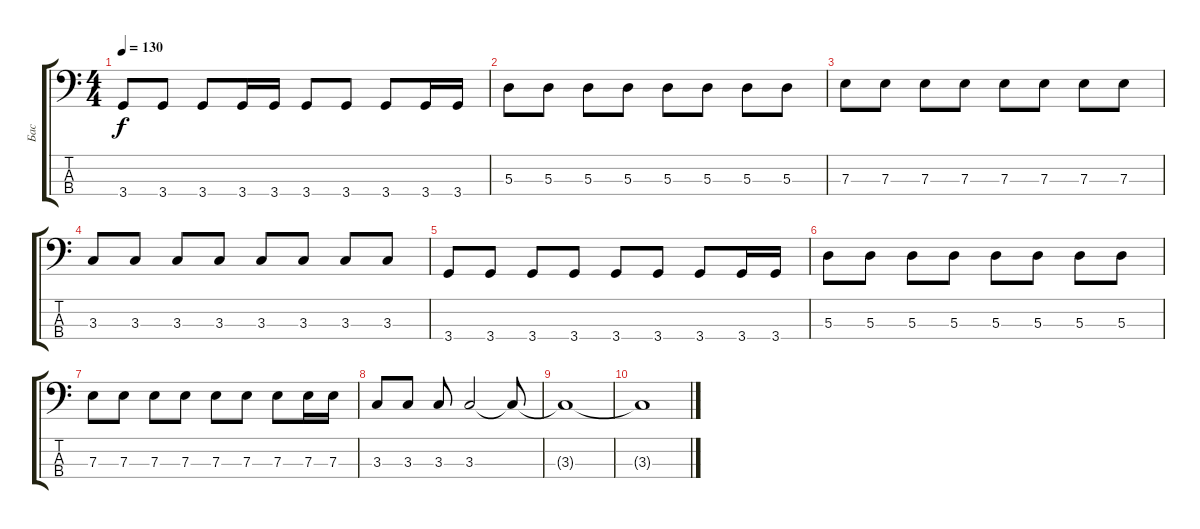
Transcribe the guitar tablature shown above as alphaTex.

\track ("Бас" "Бас") {instrument electricbassfinger}
\staff {score tabs}
\tuning (G2 D2 A1 E1) {hide}
\ts (4 4)
\tempo 130
\clef f4
\ks c
3.4.8{dy f} 3.4.8 3.4.8 3.4.16 3.4.16 3.4.8 3.4.8 3.4.8 3.4.16 3.4.16 |
5.3.8 5.3.8 5.3.8 5.3.8 5.3.8 5.3.8 5.3.8 5.3.8 |
7.3.8 7.3.8 7.3.8 7.3.8 7.3.8 7.3.8 7.3.8 7.3.8 |
3.3.8 3.3.8 3.3.8 3.3.8 3.3.8 3.3.8 3.3.8 3.3.8 |
3.4.8 3.4.8 3.4.8 3.4.8 3.4.8 3.4.8 3.4.8 3.4.16 3.4.16 |
5.3.8 5.3.8 5.3.8 5.3.8 5.3.8 5.3.8 5.3.8 5.3.8 |
7.3.8 7.3.8 7.3.8 7.3.8 7.3.8 7.3.8 7.3.8 7.3.16 7.3.16 |
3.3.8 3.3.8 3.3.8 3.3.2 3.3{t}.8 |
3.3{t}.1 |
3.3{t}.1
